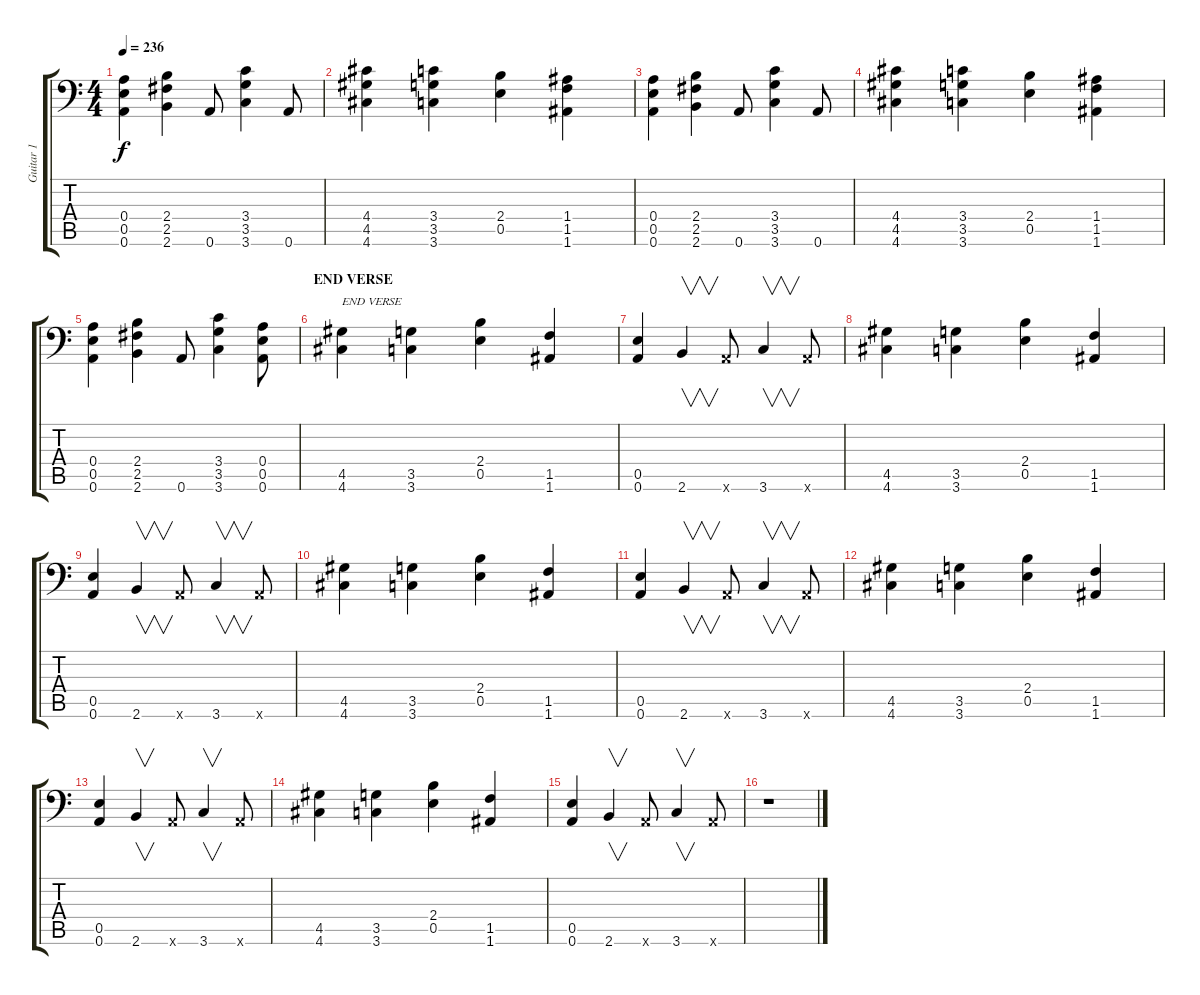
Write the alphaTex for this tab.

\track ("Guitar 1" "Guitar 1") {instrument distortionguitar}
\staff {score tabs}
\tuning (B3 Gb3 D3 A2 E2 A1) {hide}
\ts (4 4)
\tempo 236
\clef f4
\ks c
(0.4 0.5 0.6).4{dy f} (2.4 2.5 2.6).4 0.6.8 (3.4 3.5 3.6).4 0.6.8 |
(4.4 4.5 4.6).4 (3.4 3.5 3.6).4 (2.4 0.5).4 (1.4 1.5 1.6).4 |
(0.4 0.5 0.6).4 (2.4 2.5 2.6).4 0.6.8 (3.4 3.5 3.6).4 0.6.8 |
(4.4 4.5 4.6).4 (3.4 3.5 3.6).4 (2.4 0.5).4 (1.4 1.5 1.6).4 |
(0.4 0.5 0.6).4 (2.4 2.5 2.6).4 0.6.8 (3.4 3.5 3.6).4 (0.4 0.5 0.6).8 |
\section ("" "END VERSE")
(4.5 4.6).4{txt "END VERSE"} (3.5 3.6).4 (2.4 0.5).4 (1.5 1.6).4 |
(0.5 0.6).4 2.6.4{v} 0.6{x}.8 3.6.4{v} 0.6{x}.8 |
(4.5 4.6).4 (3.5 3.6).4 (2.4 0.5).4 (1.5 1.6).4 |
(0.5 0.6).4 2.6.4{v} 0.6{x}.8 3.6.4{v} 0.6{x}.8 |
(4.5 4.6).4 (3.5 3.6).4 (2.4 0.5).4 (1.5 1.6).4 |
(0.5 0.6).4 2.6.4{v} 0.6{x}.8 3.6.4{v} 0.6{x}.8 |
(4.5 4.6).4 (3.5 3.6).4 (2.4 0.5).4 (1.5 1.6).4 |
(0.5 0.6).4 2.6.4{v} 0.6{x}.8 3.6.4{v} 0.6{x}.8 |
(4.5 4.6).4 (3.5 3.6).4 (2.4 0.5).4 (1.5 1.6).4 |
(0.5 0.6).4 2.6.4{v} 0.6{x}.8 3.6.4{v} 0.6{x}.8 |
r.1
